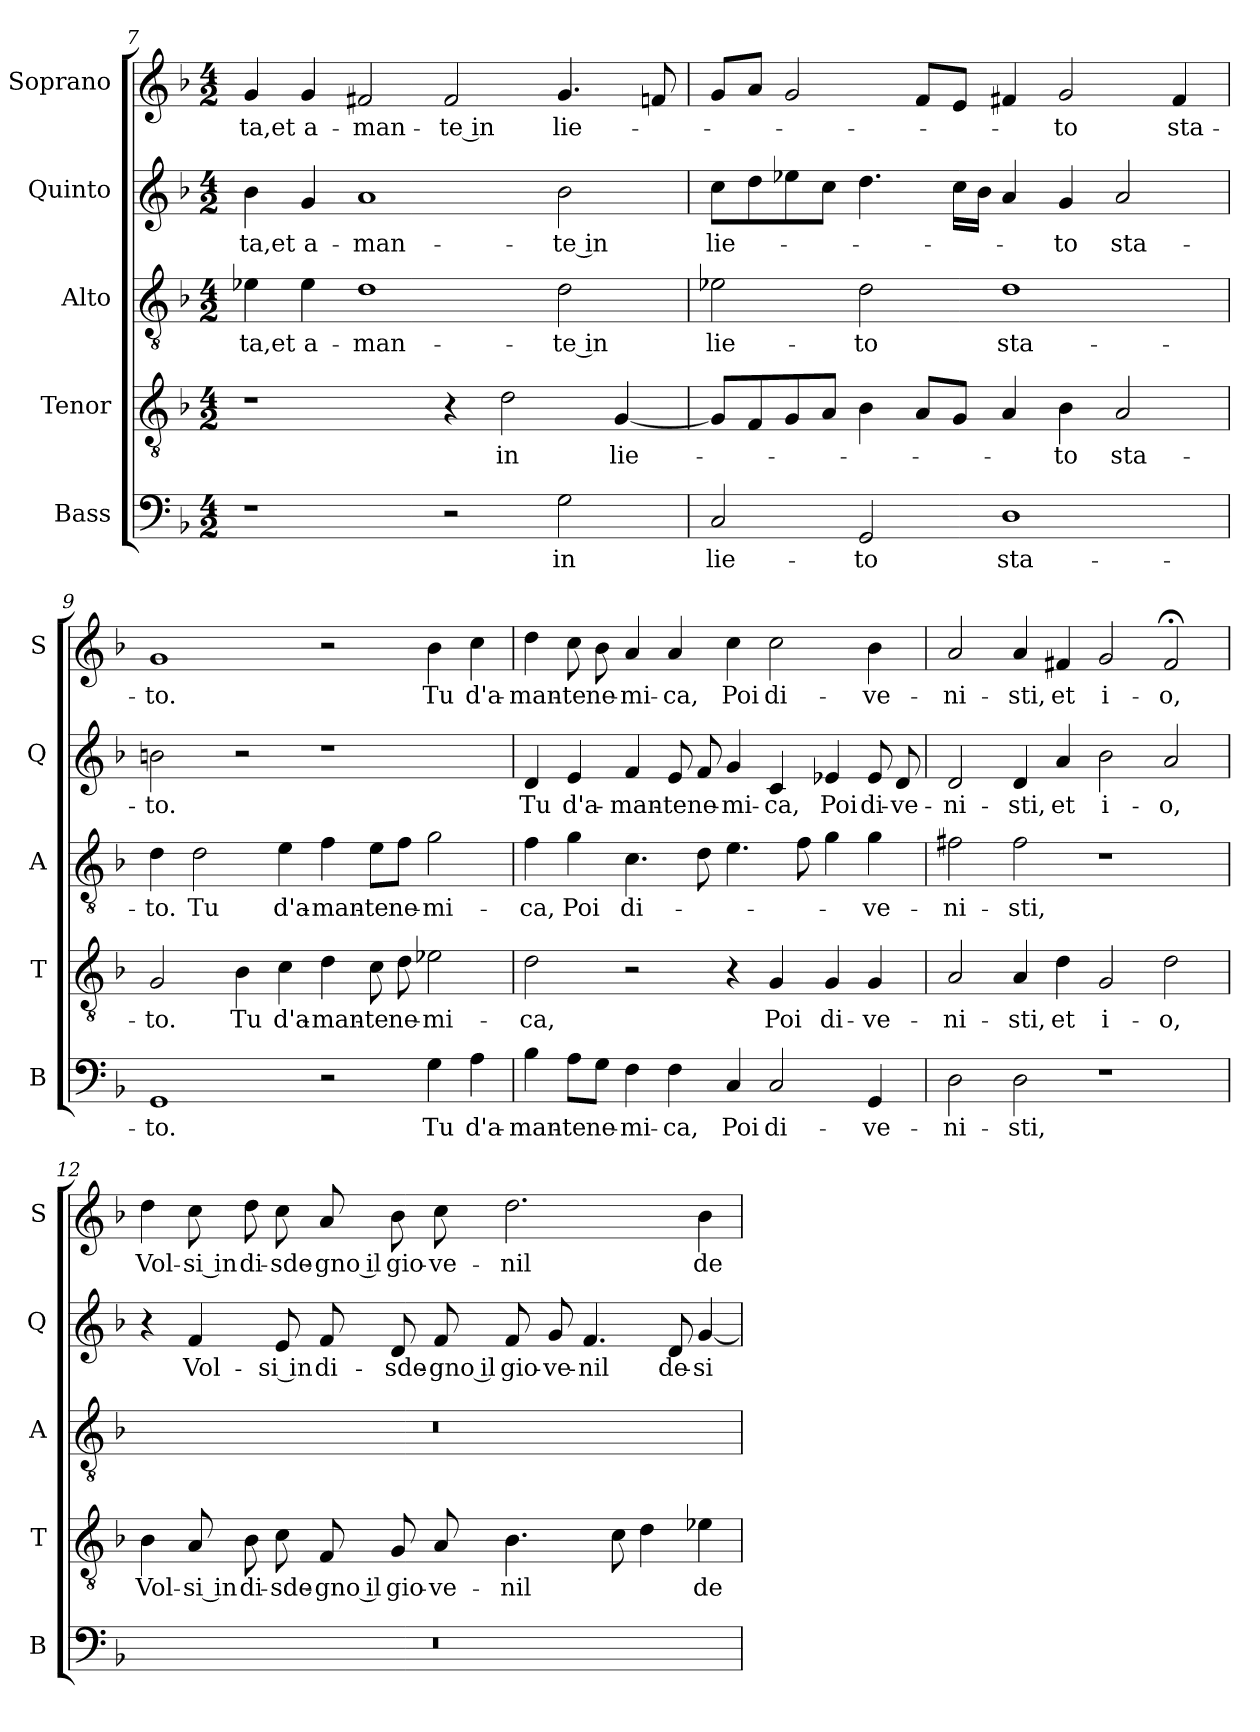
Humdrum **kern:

**kern	**text	**kern	**text	**kern	**text	**kern	**text	**kern	**text
*part5	*part5	*part4	*part4	*part3	*part3	*part2	*part2	*part1	*part1
*staff5	*staff5	*staff4	*staff4	*staff3	*staff3	*staff2	*staff2	*staff1	*staff1
*I"Bass	*	*I"Tenor	*	*I"Alto	*	*I"Quinto	*	*I"Soprano	*
*I'B	*	*I'T	*	*I'A	*	*I'Q	*	*I'S	*
*clefF4	*	*clefGv2	*	*clefGv2	*	*clefG2	*	*clefG2	*
*k[b-]	*	*k[b-]	*	*k[b-]	*	*k[b-]	*	*k[b-]	*
*F:	*	*F:	*	*F:	*	*F:	*	*F:	*
*M4/2	*	*M4/2	*	*M4/2	*	*M4/2	*	*M4/2	*
=7	=7	=7	=7	=7	=7	=7	=7	=7	=7
!	!	!	!	!	!LO:LY:b	!	!LO:LY:b	!	!LO:LY:b
1r	.	1r	.	4e-X\	-ta,et	4b-\	-ta,et	4g/	-ta,et
!	!	!	!	!	!LO:LY:b	!	!LO:LY:b	!	!LO:LY:b
.	.	.	.	4e-\	a-	4g/	a-	4g/	a-
!	!	!	!	!	!LO:LY:b	!	!LO:LY:b	!	!LO:LY:b
.	.	.	.	1d	-man-	1a	-man-	2f#X/	-man-
!	!	!	!	!	!	!	!	!	!LO:LY:b
2r	.	4r	.	.	.	.	.	2f#/	-te in
!	!	!	!LO:LY:b	!	!	!	!	!	!
.	.	2d\	in	.	.	.	.	.	.
!	!LO:LY:b	!	!	!	!LO:LY:b	!	!LO:LY:b	!	!LO:LY:b
2G\	in	.	.	2d\	-te in	2b-\	-te in	4.g/	lie-
!	!	!	!LO:LY:b	!	!	!	!	!	!
.	.	[4G/	lie-	.	.	.	.	.	.
.	.	.	.	.	.	.	.	8fn/	.
!!LO:PB:g=z
=8	=8	=8	=8	=8	=8	=8	=8	=8	=8
!	!LO:LY:b	!	!	!	!LO:LY:b	!	!LO:LY:b	!	!
2C/	lie-	8G/L]	.	2e-X\	lie-	8cc\L	lie-	8g/L	.
.	.	8F/	.	.	.	8dd\	.	8a/J	.
.	.	8G/	.	.	.	8ee-X\	.	2g/	.
.	.	8A/J	.	.	.	8cc\J	.	.	.
!	!LO:LY:b	!	!	!	!LO:LY:b	!	!	!	!
2GG/	-to	4B-\	.	2d\	-to	4.dd\	.	.	.
.	.	8A/L	.	.	.	.	.	8f/L	.
.	.	8G/J	.	.	.	16cc\LL	.	8e/J	.
.	.	.	.	.	.	16b-\JJ	.	.	.
!	!LO:LY:b	!	!	!	!LO:LY:b	!	!	!	!
1D	sta-	4A/	.	1d	sta-	4a/	.	4f#X/	.
!	!	!	!LO:LY:b	!	!	!	!LO:LY:b	!	!LO:LY:b
.	.	4B-\	-to	.	.	4g/	-to	2g/	-to
!	!	!	!LO:LY:b	!	!	!	!LO:LY:b	!	!
.	.	2A/	sta-	.	.	2a/	sta-	.	.
!	!	!	!	!	!	!	!	!	!LO:LY:b
.	.	.	.	.	.	.	.	4f#/	sta-
=9	=9	=9	=9	=9	=9	=9	=9	=9	=9
!	!LO:LY:b	!	!LO:LY:b	!	!LO:LY:b	!	!LO:LY:b	!	!LO:LY:b
1GG	-to.	2G/	-to.	4d\	-to.	2bn\	-to.	1g	-to.
!	!	!	!	!	!LO:LY:b	!	!	!	!
.	.	.	.	2d\	Tu	.	.	.	.
!	!	!	!LO:LY:b	!	!	!	!	!	!
.	.	4B-\	Tu	.	.	2r	.	.	.
!	!	!	!LO:LY:b	!	!LO:LY:b	!	!	!	!
.	.	4c\	d'a-	4e\	d'a-	.	.	.	.
!	!	!	!LO:LY:b	!	!LO:LY:b	!	!	!	!
2r	.	4d\	-man-	4f\	-man-	1r	.	2r	.
!	!	!	!LO:LY:b	!	!LO:LY:b	!	!	!	!
.	.	8c\	-te	8e\L	-te	.	.	.	.
!	!	!	!LO:LY:b	!	!LO:LY:b	!	!	!	!
.	.	8d\	ne-	8f\J	ne-	.	.	.	.
!	!LO:LY:b	!	!LO:LY:b	!	!LO:LY:b	!	!	!	!LO:LY:b
4G\	Tu	2e-X\	-mi-	2g\	-mi-	.	.	4b-\	Tu
!	!LO:LY:b	!	!	!	!	!	!	!	!LO:LY:b
4A\	d'a-	.	.	.	.	.	.	4cc\	d'a-
=10	=10	=10	=10	=10	=10	=10	=10	=10	=10
!	!LO:LY:b	!	!LO:LY:b	!	!LO:LY:b	!	!LO:LY:b	!	!LO:LY:b
4B-\	-man-	2d\	-ca,	4f\	-ca,	4d/	Tu	4dd\	-man-
!	!LO:LY:b	!	!	!	!LO:LY:b	!	!LO:LY:b	!	!LO:LY:b
8A\L	-te	.	.	4g\	Poi	4e/	d'a-	8cc\	-te
!	!LO:LY:b	!	!	!	!	!	!	!	!LO:LY:b
8G\J	ne-	.	.	.	.	.	.	8b-\	ne-
!	!LO:LY:b	!	!	!	!LO:LY:b	!	!LO:LY:b	!	!LO:LY:b
4F\	-mi-	2r	.	4.c\	di-	4f/	-man-	4a/	-mi-
!	!LO:LY:b	!	!	!	!	!	!LO:LY:b	!	!LO:LY:b
4F\	-ca,	.	.	.	.	8e/	-te	4a/	-ca,
!	!	!	!	!	!	!	!LO:LY:b	!	!
.	.	.	.	8d\	.	8f/	ne-	.	.
!	!LO:LY:b	!	!	!	!	!	!LO:LY:b	!	!LO:LY:b
4C/	Poi	4r	.	4.e\	.	4g/	-mi-	4cc\	Poi
!	!LO:LY:b	!	!LO:LY:b	!	!	!	!LO:LY:b	!	!LO:LY:b
2C/	di-	4G/	Poi	.	.	4c/	-ca,	2cc\	di-
.	.	.	.	8f\	.	.	.	.	.
!	!	!	!LO:LY:b	!	!	!	!LO:LY:b	!	!
.	.	4G/	di-	4g\	.	4e-X/	Poi	.	.
!	!LO:LY:b	!	!LO:LY:b	!	!LO:LY:b	!	!LO:LY:b	!	!LO:LY:b
4GG/	-ve-	4G/	-ve-	4g\	-ve-	8e-/	di-	4b-\	-ve-
!	!	!	!	!	!	!	!LO:LY:b	!	!
.	.	.	.	.	.	8d/	-ve-	.	.
!!LO:LB:g=z
=11	=11	=11	=11	=11	=11	=11	=11	=11	=11
!	!LO:LY:b	!	!LO:LY:b	!	!LO:LY:b	!	!LO:LY:b	!	!LO:LY:b
2D\	-ni-	2A/	-ni-	2f#X\	-ni-	2d/	-ni-	2a/	-ni-
!	!LO:LY:b	!	!LO:LY:b	!	!LO:LY:b	!	!LO:LY:b	!	!LO:LY:b
2D\	-sti,	4A/	-sti,	2f#\	-sti,	4d/	-sti,	4a/	-sti,
!	!	!	!LO:LY:b	!	!	!	!LO:LY:b	!	!LO:LY:b
.	.	4d\	et	.	.	4a/	et	4f#X/	et
!	!	!	!LO:LY:b	!	!	!	!LO:LY:b	!	!LO:LY:b
1r	.	2G/	i-	1r	.	2b-\	i-	2g/	i-
!	!	!	!LO:LY:b	!	!	!	!LO:LY:b	!	!LO:LY:b
.	.	2d\	-o,	.	.	2a/	-o,	2f#;</	-o,
=12	=12	=12	=12	=12	=12	=12	=12	=12	=12
!	!	!	!LO:LY:b	!	!	!	!	!	!LO:LY:b
0r	.	4B-\	Vol-	0r	.	4r	.	4dd\	Vol-
!	!	!	!LO:LY:b	!	!	!	!LO:LY:b	!	!LO:LY:b
.	.	8A/	-si in	.	.	4f/	Vol-	8cc\	-si in
!	!	!	!LO:LY:b	!	!	!	!	!	!LO:LY:b
.	.	8B-\	di-	.	.	.	.	8dd\	di-
!	!	!	!LO:LY:b	!	!	!	!LO:LY:b	!	!LO:LY:b
.	.	8c\	-sde-	.	.	8e/	-si in	8cc\	-sde-
!	!	!	!LO:LY:b	!	!	!	!LO:LY:b	!	!LO:LY:b
.	.	8F/	-gno il	.	.	8f/	di-	8a/	-gno il
!	!	!	!LO:LY:b	!	!	!	!LO:LY:b	!	!LO:LY:b
.	.	8G/	gio-	.	.	8d/	-sde-	8b-\	gio-
!	!	!	!LO:LY:b	!	!	!	!LO:LY:b	!	!LO:LY:b
.	.	8A/	-ve-	.	.	8f/	-gno il	8cc\	-ve-
!	!	!	!LO:LY:b	!	!	!	!LO:LY:b	!	!LO:LY:b
.	.	4.B-\	-nil	.	.	8f/	gio-	2.dd\	-nil
!	!	!	!	!	!	!	!LO:LY:b	!	!
.	.	.	.	.	.	8g/	-ve-	.	.
!	!	!	!	!	!	!	!LO:LY:b	!	!
.	.	.	.	.	.	4.f/	-nil	.	.
.	.	8c\	.	.	.	.	.	.	.
.	.	4d\	.	.	.	.	.	.	.
!	!	!	!	!	!	!	!LO:LY:b	!	!
.	.	.	.	.	.	8d/	de-	.	.
!	!	!	!LO:LY:b	!	!	!	!LO:LY:b	!	!LO:LY:b
.	.	4e-X\	de-	.	.	[4g/	-si-	4b-\	de-
=	=	=	=	=	=	=	=	=	=
*-	*-	*-	*-	*-	*-	*-	*-	*-	*-
